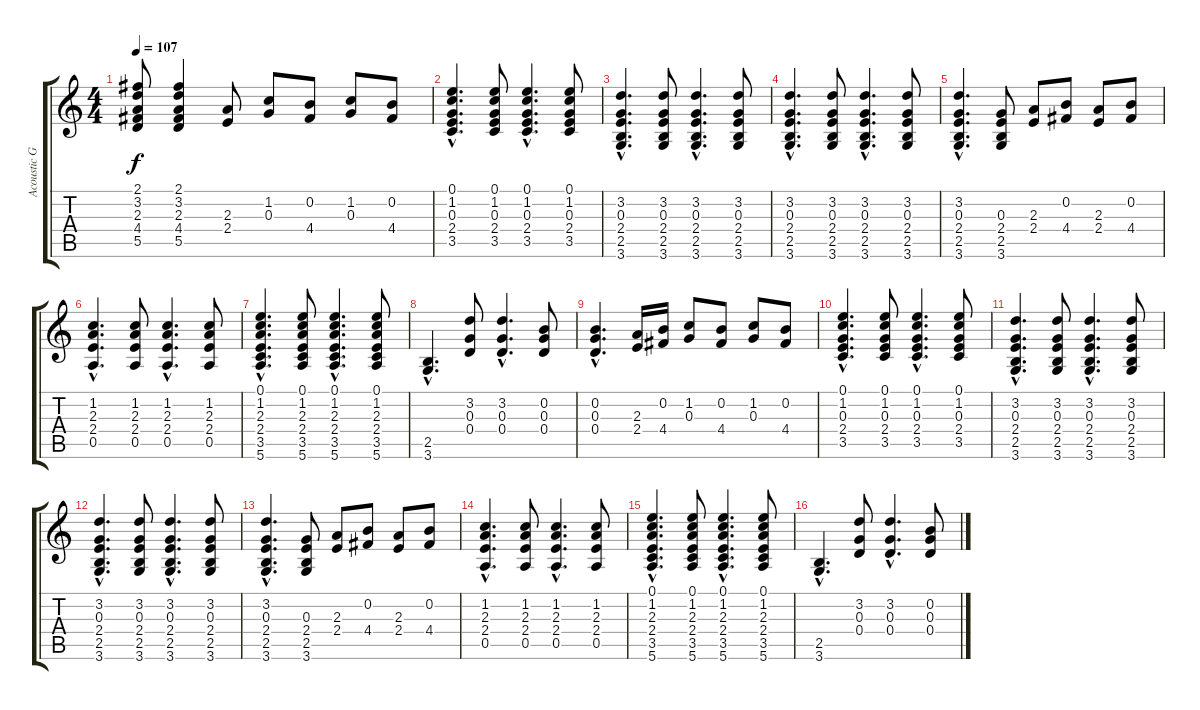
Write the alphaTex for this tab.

\track ("Acoustic Guitar" "Acoustic G") {instrument acousticguitarsteel}
\staff {score tabs}
\tuning (E4 B3 G3 D3 A2 E2) {hide}
\ts (4 4)
\tempo 107
\clef g2
\ks c
(2.1 3.2 2.3 4.4 5.5).8{dy f} (2.1 3.2 2.3 4.4 5.5).4 (2.3 2.4).8 (1.2 0.3).8 (0.2 4.4).8 (1.2 0.3).8 (0.2 4.4).8 |
(0.1{hac} 1.2{hac} 0.3{hac} 2.4{hac} 3.5{hac}).4{d} (0.1 1.2 0.3 2.4 3.5).8 (0.1{hac} 1.2{hac} 0.3{hac} 2.4{hac} 3.5{hac}).4{d} (0.1 1.2 0.3 2.4 3.5).8 |
(3.2{hac} 0.3{hac} 2.4{hac} 2.5{hac} 3.6{hac}).4{d} (3.2 0.3 2.4 2.5 3.6).8 (3.2{hac} 0.3{hac} 2.4{hac} 2.5{hac} 3.6{hac}).4{d} (3.2 0.3 2.4 2.5 3.6).8 |
(3.2{hac} 0.3{hac} 2.4{hac} 2.5{hac} 3.6{hac}).4{d} (3.2 0.3 2.4 2.5 3.6).8 (3.2{hac} 0.3{hac} 2.4{hac} 2.5{hac} 3.6{hac}).4{d} (3.2 0.3 2.4 2.5 3.6).8 |
(3.2{hac} 0.3{hac} 2.4{hac} 2.5{hac} 3.6{hac}).4{d} (0.3 2.4 2.5 3.6).8 (2.3 2.4).8 (0.2 4.4).8 (2.3 2.4).8 (0.2 4.4).8 |
(1.2{hac} 2.3{hac} 2.4{hac} 0.5{hac}).4{d} (1.2 2.3 2.4 0.5).8 (1.2{hac} 2.3{hac} 2.4{hac} 0.5{hac}).4{d} (1.2 2.3 2.4 0.5).8 |
(0.1{hac} 1.2{hac} 2.3{hac} 2.4{hac} 3.5{hac} 5.6{hac}).4{d} (0.1 1.2 2.3 2.4 3.5 5.6).8 (0.1{hac} 1.2{hac} 2.3{hac} 2.4{hac} 3.5{hac} 5.6{hac}).4{d} (0.1 1.2 2.3 2.4 3.5 5.6).8 |
(2.5{hac} 3.6{hac}).4{d} (3.2 0.3 0.4).8 (3.2{hac} 0.3{hac} 0.4{hac}).4{d} (0.2 0.3 0.4).8 |
(0.2{hac} 0.3{hac} 0.4{hac}).4{d} (2.3 2.4).16 (0.2 4.4).16 (1.2 0.3).8 (0.2 4.4).8 (1.2 0.3).8 (0.2 4.4).8 |
(0.1{hac} 1.2{hac} 0.3{hac} 2.4{hac} 3.5{hac}).4{d} (0.1 1.2 0.3 2.4 3.5).8 (0.1{hac} 1.2{hac} 0.3{hac} 2.4{hac} 3.5{hac}).4{d} (0.1 1.2 0.3 2.4 3.5).8 |
(3.2{hac} 0.3{hac} 2.4{hac} 2.5{hac} 3.6{hac}).4{d} (3.2 0.3 2.4 2.5 3.6).8 (3.2{hac} 0.3{hac} 2.4{hac} 2.5{hac} 3.6{hac}).4{d} (3.2 0.3 2.4 2.5 3.6).8 |
(3.2{hac} 0.3{hac} 2.4{hac} 2.5{hac} 3.6{hac}).4{d} (3.2 0.3 2.4 2.5 3.6).8 (3.2{hac} 0.3{hac} 2.4{hac} 2.5{hac} 3.6{hac}).4{d} (3.2 0.3 2.4 2.5 3.6).8 |
(3.2{hac} 0.3{hac} 2.4{hac} 2.5{hac} 3.6{hac}).4{d} (0.3 2.4 2.5 3.6).8 (2.3 2.4).8 (0.2 4.4).8 (2.3 2.4).8 (0.2 4.4).8 |
(1.2{hac} 2.3{hac} 2.4{hac} 0.5{hac}).4{d} (1.2 2.3 2.4 0.5).8 (1.2{hac} 2.3{hac} 2.4{hac} 0.5{hac}).4{d} (1.2 2.3 2.4 0.5).8 |
(0.1{hac} 1.2{hac} 2.3{hac} 2.4{hac} 3.5{hac} 5.6{hac}).4{d} (0.1 1.2 2.3 2.4 3.5 5.6).8 (0.1{hac} 1.2{hac} 2.3{hac} 2.4{hac} 3.5{hac} 5.6{hac}).4{d} (0.1 1.2 2.3 2.4 3.5 5.6).8 |
(2.5{hac} 3.6{hac}).4{d} (3.2 0.3 0.4).8 (3.2{hac} 0.3{hac} 0.4{hac}).4{d} (0.2 0.3 0.4).8
